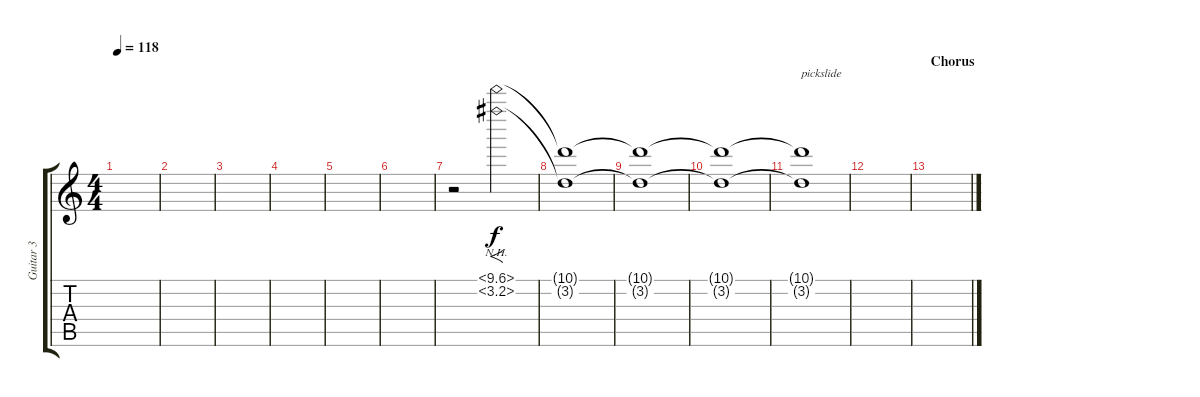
\track ("Guitar 3" "Guitar 3") {instrument overdrivenguitar}
\staff {score tabs}
\tuning (E4 B3 G3 D3 A2 E2) {hide}
\ts (4 4)
\tempo 118
\clef g2
\ks c
|
|
|
|
|
|
r.2 (10.1{nh} 3.2{nh}).2{f} |
(10.1{t} 3.2{t}).1{volume 4} |
(10.1{t} 3.2{t}).1 |
(10.1{t} 3.2{t}).1 |
(10.1{t} 3.2{t}).1{txt "pickslide"} |
|
\section ("" "Chorus")
